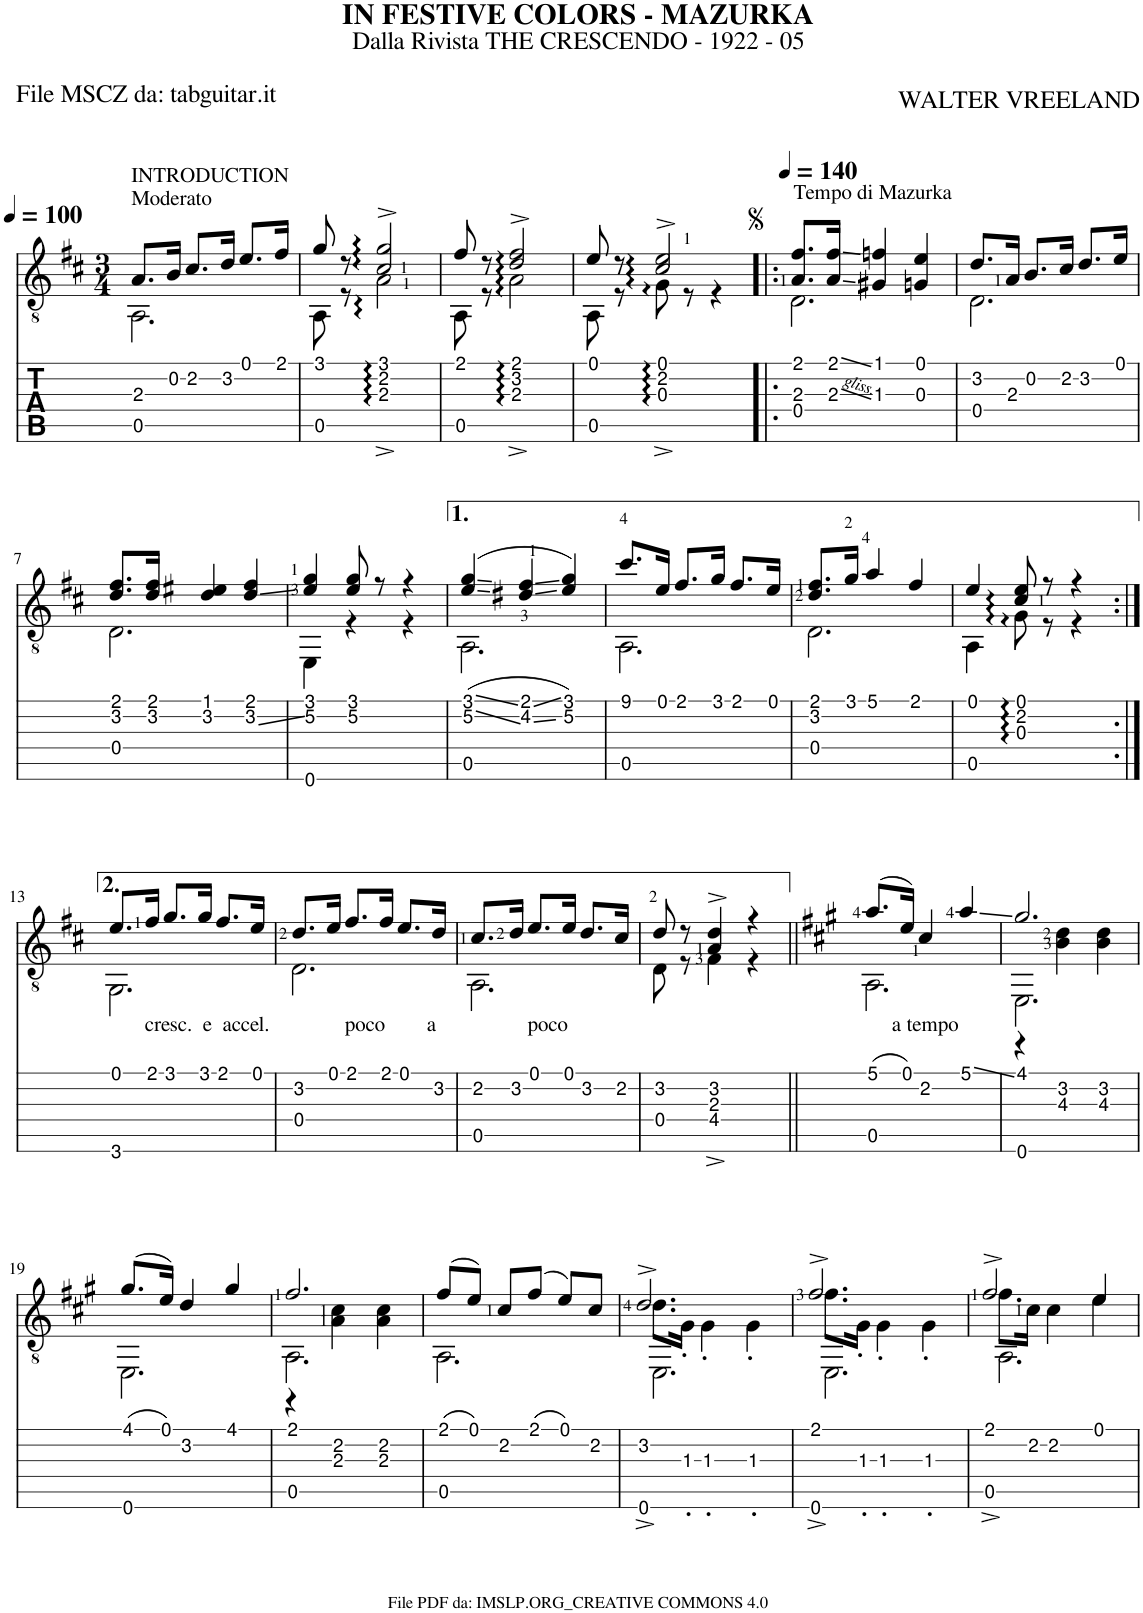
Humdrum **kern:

**kern	**kern
*part1	*part1
*staff2	*staff1
*I"Guitar	*
*I'Guit.	*
*stria6	*
*	*clefGv2
*k[f#c#]	*k[f#c#]
*M3/4	*M3/4
*MM100	*MM100
=1	=1
*^	*^
!	!	!LO:TX:a:t=INTRODUCTION	!
!	!	!LO:TX:a:t=Moderato	!
8.AL	2.AA	8.A/L	2.AA\
16BJk	.	16B/Jk	.
8.c#L	.	8.c#/L	.
16dJk	.	16d/Jk	.
8.eL	.	8.e/L	.
16f#Jk	.	16f#/Jk	.
=2	=2	=2	=2
8g	8AA	8g/	8AA\
8r	8r	8r	8r
2c#^ 2g^	2A	2c#/^ 2g/^	2A\
=3	=3	=3	=3
8f#	8AA	8f#/	8AA\
8r	8r	8r	8r
2d^ 2f#^	2A	2d/^ 2f#/^	2A\
=4	=4	=4	=4
8e	8AA	8e/	8AA\
8r	8r	8r	8r
2c#^ 2e^	8G	2c#/^ 2e/^	8G\
.	8r	.	8r
.	4r	.	4r
=5!|:	=5!|:	=5!|:	=5!|:
*	*	*MM140	*
!	!	!LO:TX:a:t=Tempo di Mazurka	!
8.A\ 8.f#\L	2.D	8.A/ 8.f#/L	2.D\
16A\ 16f#\Jk	.	16A/ 16f#/Jk	.
4G# 4f	.	4G#X/ 4fn/	.
4G 4e	.	4Gn/ 4e/	.
=6	=6	=6	=6
8.dL	2.D	8.d/L	2.D\
16AJk	.	16A/Jk	.
8.BL	.	8.B/L	.
16c#Jk	.	16c#/Jk	.
8.dL	.	8.d/L	.
16eJk	.	16e/Jk	.
!!LO:LB:g=z	!!
=7	=7	=7	=7
8.d\ 8.f#\L	2.D	8.d/ 8.f#/L	2.D\
16d\ 16f#\Jk	.	16d/ 16f#/Jk	.
4d 4e#	.	4d/ 4e#X/	.
4d 4f#	.	4d/ 4f#/	.
=8	=8	=8	=8
4e 4g	4EE	4e/ 4g/	4EE\
8e 8g	4r	8e/ 8g/	4r
8r	.	8r	.
4r	4r	4r	4r
=9	=9	=9	=9
4e 4g	2.AA	(4e/ 4g/	2.AA\
4d# 4f#	.	4d#X/ 4f#/	.
4e 4g	.	4e/ 4g/)	.
=10	=10	=10	=10
8.cc#L	2.AA	8.cc#/L	2.AA\
16eJk	.	16e/Jk	.
8.f#L	.	8.f#/L	.
16gJk	.	16g/Jk	.
8.f#L	.	8.f#/L	.
16eJk	.	16e/Jk	.
=11	=11	=11	=11
8.d\ 8.f#\L	2.D	8.d/ 8.f#/L	2.D\
16gJk	.	16g/Jk	.
4a	.	4a/	.
4f#	.	4f#/	.
=12	=12	=12	=12
4e	4AA	4e/	4AA\
8c# 8e	8G	8c#/ 8e/	8G\
8r	8r	8r	8r
4r	4r	4r	4r
!!LO:LB:g=z	!!
=13:|!	=13:|!	=13:|!	=13:|!
8.eL	2.GG	8.e/L	2.GG\
!LO:TX:a:t=cresc.  e  accel.	!	!	!
16f#Jk	.	16f#/Jk	.
8.gL	.	8.g/L	.
16gJk	.	16g/Jk	.
8.f#L	.	8.f#/L	.
16eJk	.	16e/Jk	.
=14	=14	=14	=14
8.dL	2.D	8.d/L	2.D\
16eJk	.	16e/Jk	.
!LO:TX:a:t=poco        a	!	!	!
8.f#L	.	8.f#/L	.
16f#Jk	.	16f#/Jk	.
8.eL	.	8.e/L	.
16dJk	.	16d/Jk	.
=15	=15	=15	=15
8.c#L	2.AA	8.c#/L	2.AA\
16dJk	.	16d/Jk	.
!LO:TX:a:t=poco	!	!	!
8.eL	.	8.e/L	.
16eJk	.	16e/Jk	.
8.dL	.	8.d/L	.
16c#Jk	.	16c#/Jk	.
=16	=16	=16	=16
8d	8D	8d/	8D\
8r	8r	8r	8r
4A^ 4d^	4F#	4A/^ 4d/^	4F#\
4r	4r	4r	4r
=17||	=17||	=17||	=17||
*k[f#c#g#]	*	*k[f#c#g#]	*
!LO:TX:a:t=a tempo	!	!	!
8.aL	2.AA	(8.a/L	2.AA\
16eJk	.	16e/Jk)	.
4c#	.	4c#/	.
4a	.	4a/	.
=18	=18	=18	=18
*	*^	*	*^
2.g#	2.EE	4r	2.g#/	2.EE\	4r
.	.	4B 4d	.	.	4B\ 4d\
.	.	4B 4d	.	.	4B\ 4d\
*	*v	*v	*	*	*
*	*	*	*v	*v
!!LO:LB:g=z
=19	=19	=19	=19
8.g#L	2.EE	(8.g#/L	2.EE\
16eJk	.	16e/Jk)	.
4d	.	4d/	.
4g#	.	4g#/	.
=20	=20	=20	=20
*	*^	*	*^
2.f#	2.AA	4r	2.f#/	2.AA\	4r
.	.	4A 4c#	.	.	4A\ 4c#\
.	.	4A 4c#	.	.	4A\ 4c#\
*	*v	*v	*	*	*
*	*	*	*v	*v
=21	=21	=21	=21
8f#L	2.AA	(8f#/L	2.AA\
8eJ	.	8e/J)	.
8c#L	.	8c#/L	.
8f#J	.	(8f#/J	.
8eL	.	8e/L)	.
8c#J	.	8c#/J	.
=22	=22	=22	=22
*	*^	*	*^
2.d^	2.EE	8.dL	2.d^/	2.EE\	8.d\L
.	.	16G#'Jk	.	.	16G#'\Jk
.	.	4G#'	.	.	4G#'\
.	.	4G#'	.	.	4G#'\
=23	=23	=23	=23	=23	=23
2.f#^	2.EE	8.f#L	2.f#^/	2.EE\	8.f#\L
.	.	16G#'Jk	.	.	16G#'\Jk
.	.	4G#'	.	.	4G#'\
.	.	4G#'	.	.	4G#'\
=24	=24	=24	=24	=24	=24
2f#^	2.AA	8.f#L	2f#^/	2.AA\	8.f#\L
.	.	16c#Jk	.	.	16c#\Jk
.	.	4c#	.	.	4c#\
4e	.	4e	4e/	.	4e\
*v	*v	*v	*	*	*
*	*v	*v	*v
=	=
*-	*-
